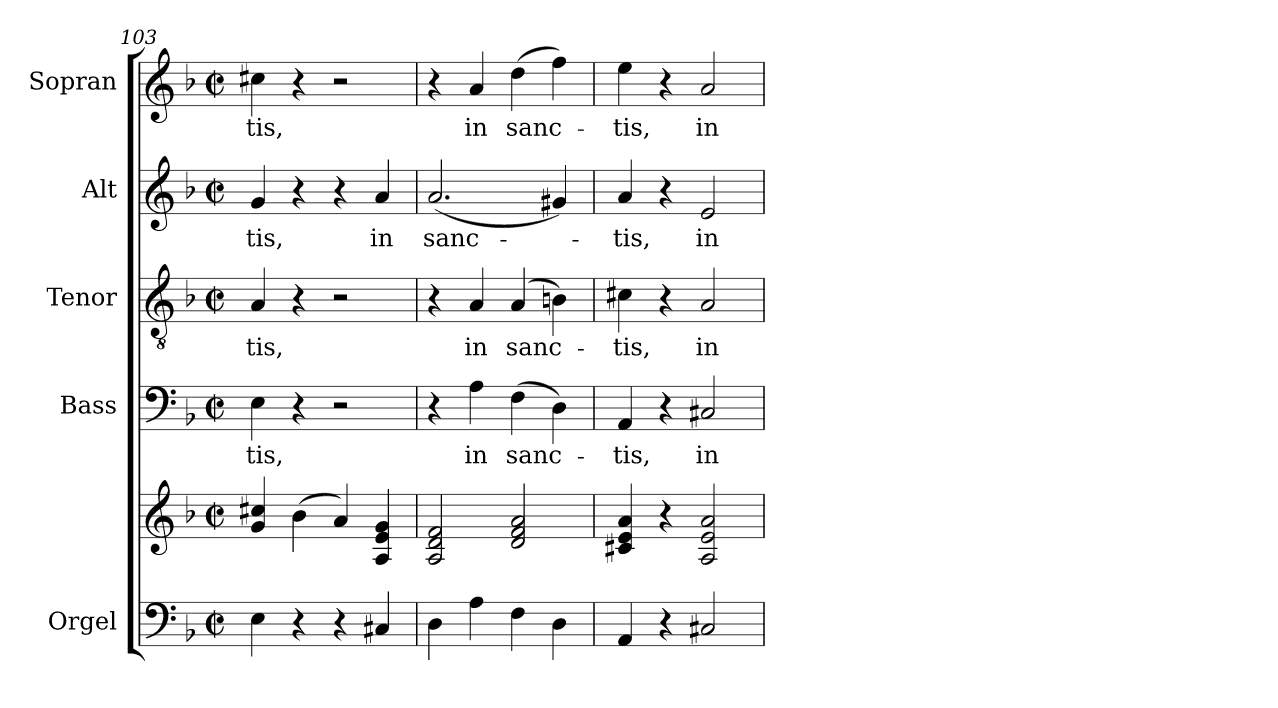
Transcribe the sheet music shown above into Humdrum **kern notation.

**kern	**kern	**kern	**text	**kern	**text	**kern	**text	**kern	**text
*part5	*part5	*part4	*part4	*part3	*part3	*part2	*part2	*part1	*part1
*staff6	*staff5	*staff4	*staff4	*staff3	*staff3	*staff2	*staff2	*staff1	*staff1
*I"Orgel	*	*I"Bass	*	*I"Tenor	*	*I"Alt	*	*I"Sopran	*
*I'Org.	*	*I'B.	*	*I'T.	*	*I'A.	*	*I'S.	*
!!LO:PB:g=z
*clefF4	*clefG2	*clefF4	*	*clefGv2	*	*clefG2	*	*clefG2	*
*k[b-]	*k[b-]	*k[b-]	*	*k[b-]	*	*k[b-]	*	*k[b-]	*
*F:	*F:	*F:	*	*F:	*	*F:	*	*F:	*
*M2/2	*M2/2	*M2/2	*	*M2/2	*	*M2/2	*	*M2/2	*
*met(c|)	*met(c|)	*met(c|)	*	*met(c|)	*	*met(c|)	*	*met(c|)	*
=103	=103	=103	=103	=103	=103	=103	=103	=103	=103
!	!	!	!LO:LY:b	!	!LO:LY:b	!	!LO:LY:b	!	!LO:LY:b
4E\	4g/ 4cc#X/	4E\	-tis,	4A/	-tis,	4g/	-tis,	4cc#X\	-tis,
4r	(>4b-\	4r	.	4r	.	4r	.	4r	.
4r	4a/)	2r	.	2r	.	4r	.	2r	.
!	!	!	!	!	!	!	!LO:LY:b	!	!
4C#X/	4A/ 4e/ 4g/	.	.	.	.	4a/	in	.	.
=104	=104	=104	=104	=104	=104	=104	=104	=104	=104
!	!	!	!	!	!	!	!LO:LY:b	!	!
4D\	2A/ 2d/ 2f/	4r	.	4r	.	(<2.a/	sanc-	4r	.
!	!	!	!LO:LY:b	!	!LO:LY:b	!	!	!	!LO:LY:b
4A\	.	4A\	in	4A/	in	.	.	4a/	in
!	!	!	!LO:LY:b	!	!LO:LY:b	!	!	!	!LO:LY:b
4F\	2d/ 2f/ 2a/	(>4F\	sanc-	(4A/	sanc-	.	.	(>4dd\	sanc-
4D\	.	4D\)	.	4Bn\)	.	4g#X/)	.	4ff\)	.
=105	=105	=105	=105	=105	=105	=105	=105	=105	=105
!	!	!	!LO:LY:b	!	!LO:LY:b	!	!LO:LY:b	!	!LO:LY:b
4AA/	4c#X/ 4e/ 4a/	4AA/	-tis,	4c#X\	-tis,	4a/	-tis,	4ee\	-tis,
4r	4r	4r	.	4r	.	4r	.	4r	.
!	!	!	!LO:LY:b	!	!LO:LY:b	!	!LO:LY:b	!	!LO:LY:b
2C#X/	2A/ 2e/ 2a/	2C#X/	in	2A/	in	2e/	in	2a/	in
=	=	=	=	=	=	=	=	=	=
*-	*-	*-	*-	*-	*-	*-	*-	*-	*-
